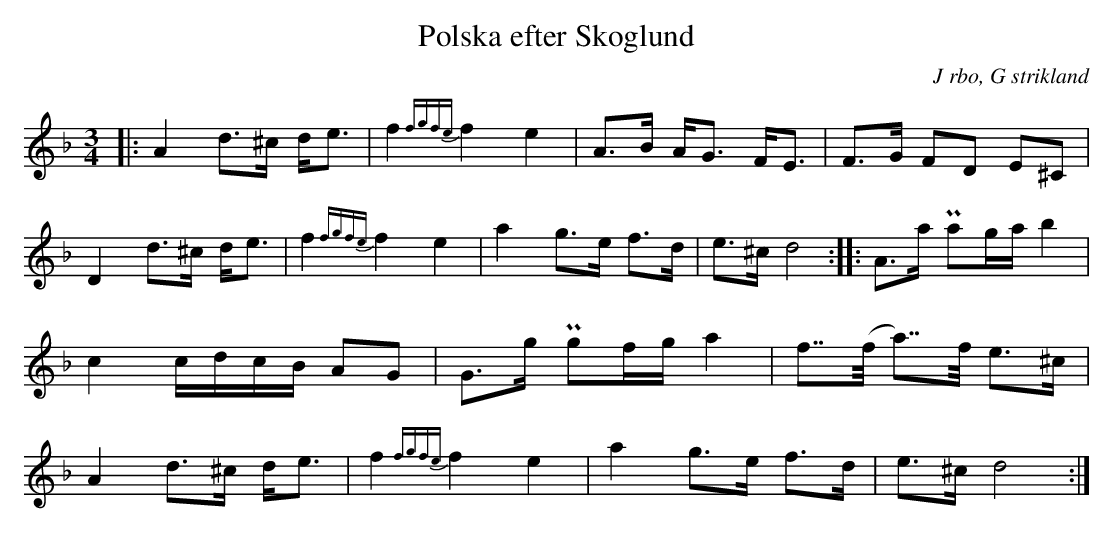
X:1
T: Polska efter Skoglund
O:J rbo, G strikland
O:Skog, H lsingland
M: 3/4
L: 1/16
K: Dm
|:A4 d2>^c2 d2<e2 |f4 {fgfe}f4 e4| A2>B2 A2<G2 F2<E2|F2>G2 F2D2 E2^C2|D4 d2>^c2 d2<e2 |f4 {fgfe}f4 e4|a4 g2>e2 f2>d2|e2>^c2 d8:||:A2>a2 Pa2ga b4|c4 cdcB A2G2|G2>g2 Pg2fg  a4|f2>>(f2 a2)>>f2 e2>^c2|A4 d2>^c2 d2<e2 |f4 {fgfe}f4 e4|a4 g2>e2 f2>d2|e2>^c2 d8:|
